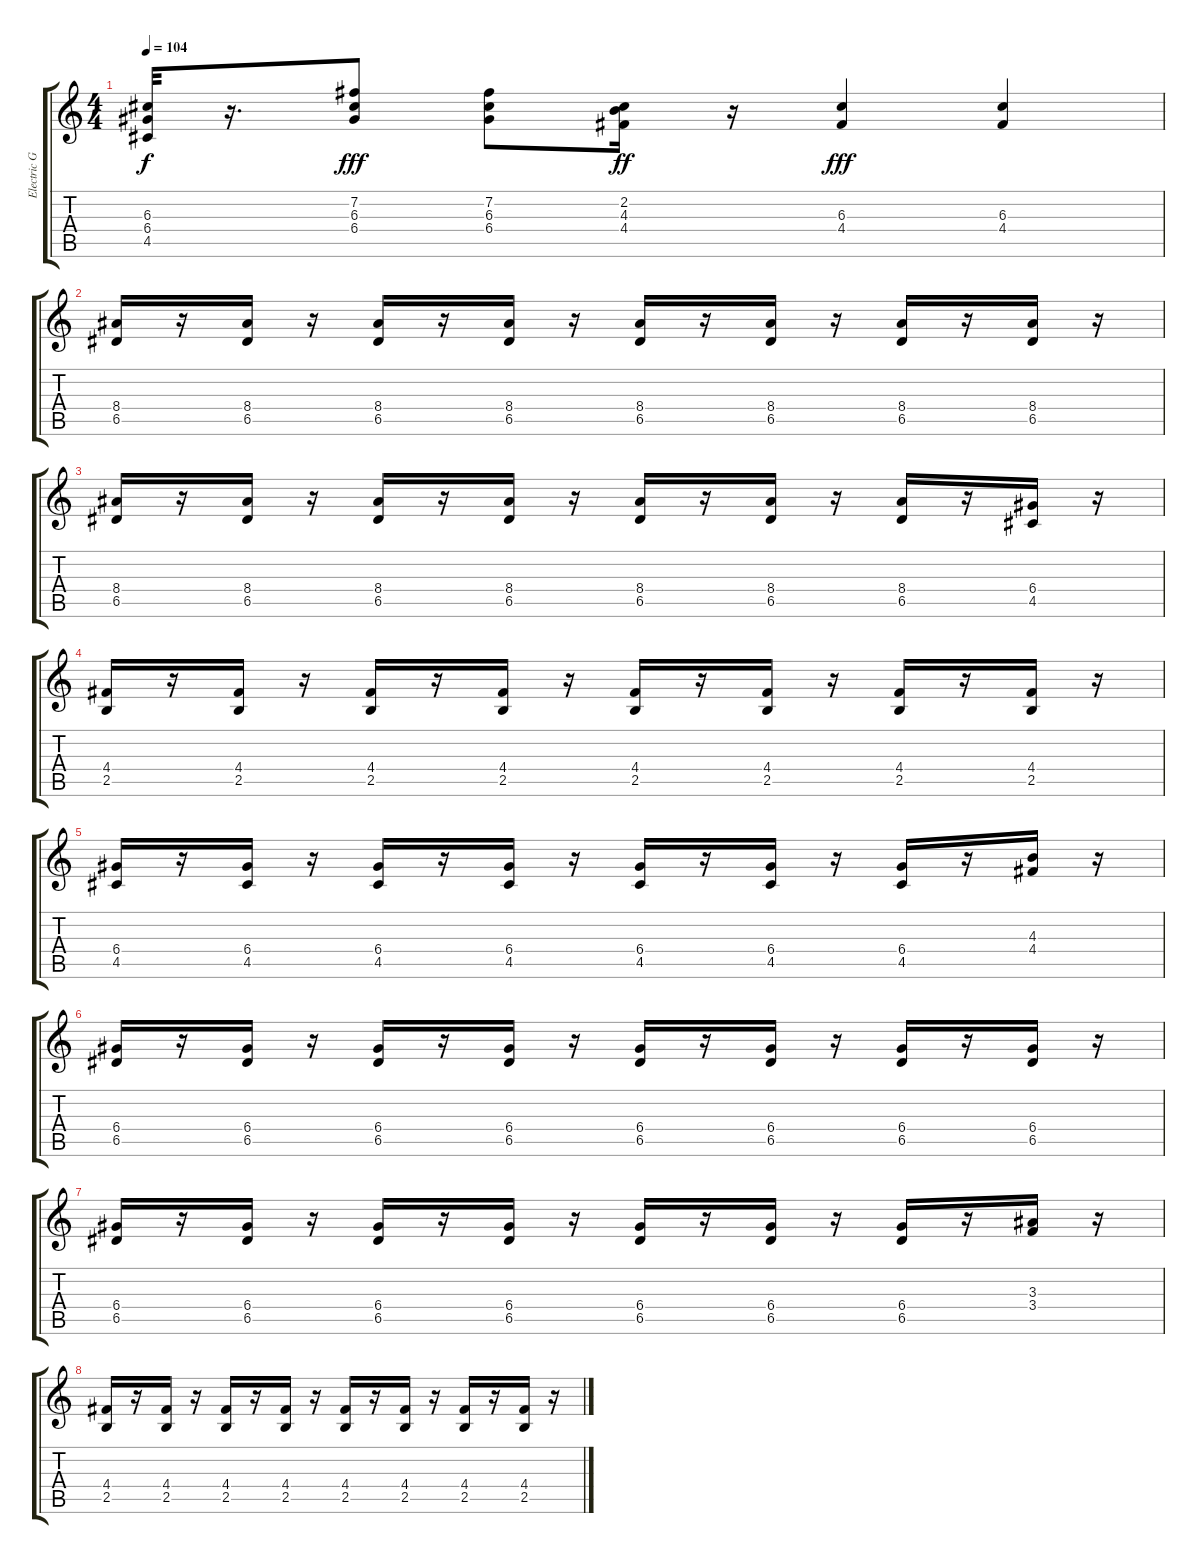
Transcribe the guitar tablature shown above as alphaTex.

\track ("Electric Guitar" "Electric G") {instrument overdrivenguitar}
\staff {score tabs}
\tuning (E4 B3 G3 D3 A2 E2) {hide}
\ts (4 4)
\tempo 104
\clef g2
\ks c
(6.3 6.4 4.5).32{dy f} r.16{d} (7.2 6.3 6.4).8{dy fff} (7.2 6.3 6.4).8 (2.2 4.3 4.4).16{dy ff} r.16 (6.3 4.4).4{dy fff} (6.3 4.4).4 |
(8.4 6.5).16{volume 10} r.16 (8.4 6.5).16 r.16 (8.4 6.5).16 r.16 (8.4 6.5).16 r.16 (8.4 6.5).16 r.16 (8.4 6.5).16 r.16 (8.4 6.5).16 r.16 (8.4 6.5).16 r.16 |
(8.4 6.5).16 r.16 (8.4 6.5).16 r.16 (8.4 6.5).16 r.16 (8.4 6.5).16 r.16 (8.4 6.5).16 r.16 (8.4 6.5).16 r.16 (8.4 6.5).16 r.16 (6.4 4.5).16 r.16 |
(4.4 2.5).16 r.16 (4.4 2.5).16 r.16 (4.4 2.5).16 r.16 (4.4 2.5).16 r.16 (4.4 2.5).16 r.16 (4.4 2.5).16 r.16 (4.4 2.5).16 r.16 (4.4 2.5).16 r.16 |
(6.4 4.5).16 r.16 (6.4 4.5).16 r.16 (6.4 4.5).16 r.16 (6.4 4.5).16 r.16 (6.4 4.5).16 r.16 (6.4 4.5).16 r.16 (6.4 4.5).16 r.16 (4.3 4.4).16 r.16 |
(6.4 6.5).16 r.16 (6.4 6.5).16 r.16 (6.4 6.5).16 r.16 (6.4 6.5).16 r.16 (6.4 6.5).16 r.16 (6.4 6.5).16 r.16 (6.4 6.5).16 r.16 (6.4 6.5).16 r.16 |
(6.4 6.5).16 r.16 (6.4 6.5).16 r.16 (6.4 6.5).16 r.16 (6.4 6.5).16 r.16 (6.4 6.5).16 r.16 (6.4 6.5).16 r.16 (6.4 6.5).16 r.16 (3.3 3.4).16 r.16 |
(4.4 2.5).16 r.16 (4.4 2.5).16 r.16 (4.4 2.5).16 r.16 (4.4 2.5).16 r.16 (4.4 2.5).16 r.16 (4.4 2.5).16 r.16 (4.4 2.5).16 r.16 (4.4 2.5).16 r.16
